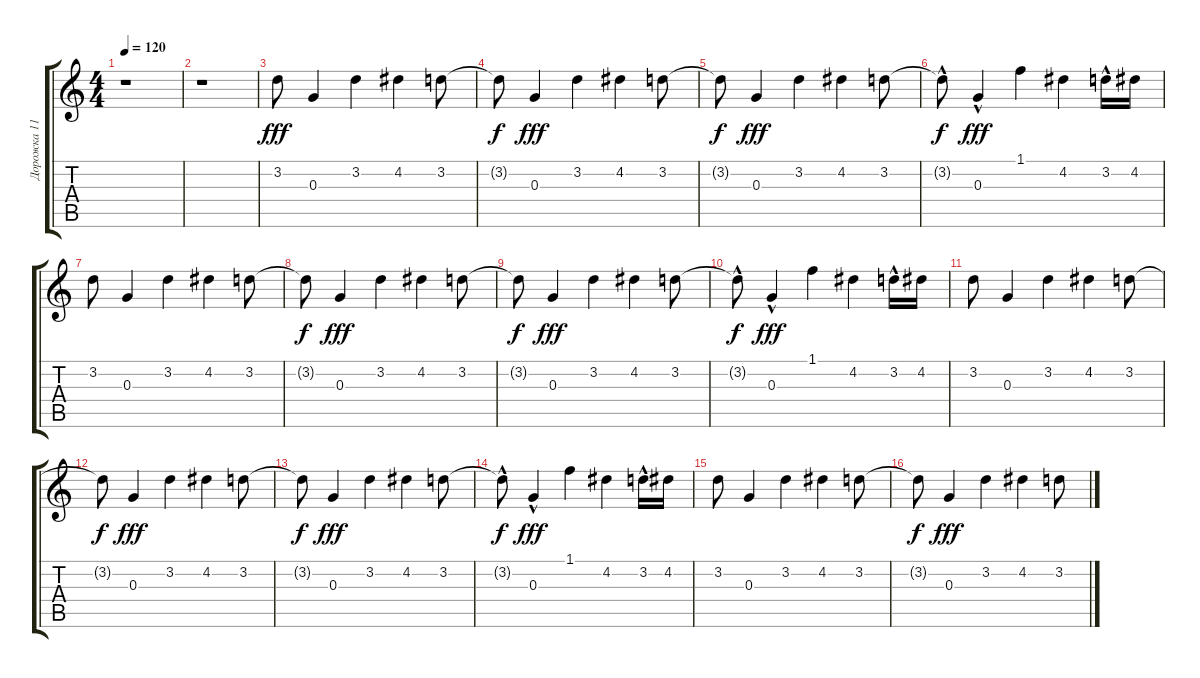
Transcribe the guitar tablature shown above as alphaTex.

\track ("Дорожка 11" "Дорожка 11") {instrument overdrivenguitar}
\staff {score tabs}
\tuning (E4 B3 G3 D3 A2 E2) {hide}
\ts (4 4)
\tempo 120
\clef g2
\ks c
r.1{dy f} |
r.1 |
3.2.8{dy fff} 0.3.4 3.2.4 4.2.4 3.2.8 |
3.2{t}.8{dy f} 0.3.4{dy fff} 3.2.4 4.2.4 3.2.8 |
3.2{t}.8{dy f} 0.3.4{dy fff} 3.2.4 4.2.4 3.2.8 |
3.2{hac t}.8{dy f} 0.3{hac}.4{dy fff} 1.1.4 4.2.4 3.2{hac}.16 4.2.16 |
3.2.8 0.3.4 3.2.4 4.2.4 3.2.8 |
3.2{t}.8{dy f} 0.3.4{dy fff} 3.2.4 4.2.4 3.2.8 |
3.2{t}.8{dy f} 0.3.4{dy fff} 3.2.4 4.2.4 3.2.8 |
3.2{hac t}.8{dy f} 0.3{hac}.4{dy fff} 1.1.4 4.2.4 3.2{hac}.16 4.2.16 |
3.2.8 0.3.4 3.2.4 4.2.4 3.2.8 |
3.2{t}.8{dy f} 0.3.4{dy fff} 3.2.4 4.2.4 3.2.8 |
3.2{t}.8{dy f} 0.3.4{dy fff} 3.2.4 4.2.4 3.2.8 |
3.2{hac t}.8{dy f} 0.3{hac}.4{dy fff} 1.1.4 4.2.4 3.2{hac}.16 4.2.16 |
3.2.8 0.3.4 3.2.4 4.2.4 3.2.8 |
3.2{t}.8{dy f} 0.3.4{dy fff} 3.2.4 4.2.4 3.2.8
